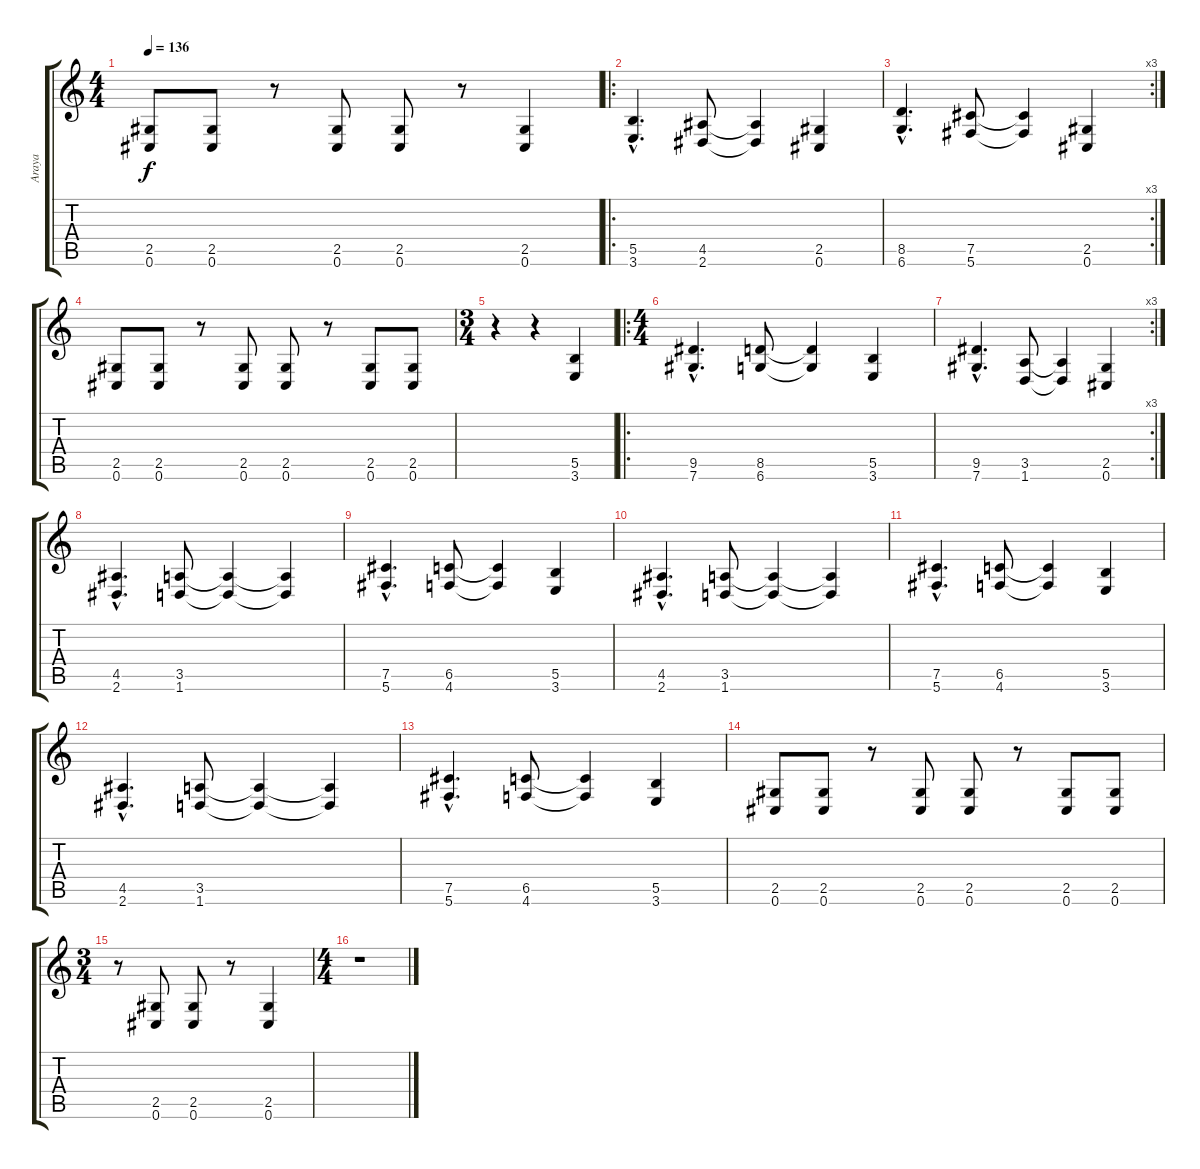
\track ("Araya" "Araya") {instrument electricbassfinger}
\staff {score tabs}
\tuning (Db4 Ab3 E3 B2 Gb2 Db2) {hide}
\ts (4 4)
\tempo 136
\clef g2
\ks c
(2.5 0.6).8{dy f} (2.5 0.6).8 r.8 (2.5 0.6).8 (2.5 0.6).8 r.8 (2.5 0.6).4 |
\ro
(5.5{hac} 3.6{hac}).4{d} (4.5 2.6).8 (4.5{t} 2.6{t}).4 (2.5 0.6).4 |
\rc 3
(8.5{hac} 6.6{hac}).4{d} (7.5 5.6).8 (7.5{t} 5.6{t}).4 (2.5 0.6).4 |
(2.5 0.6).8 (2.5 0.6).8 r.8 (2.5 0.6).8 (2.5 0.6).8 r.8 (2.5 0.6).8 (2.5 0.6).8 |
\ts (3 4)
r.4 r.4 (5.5 3.6).4 |
\ro
\ts (4 4)
(9.5{hac} 7.6{hac}).4{d} (8.5 6.6).8 (8.5{t} 6.6{t}).4 (5.5 3.6).4 |
\rc 3
(9.5{hac} 7.6{hac}).4{d} (3.5 1.6).8 (3.5{t} 1.6{t}).4 (2.5 0.6).4 |
(4.5{hac} 2.6{hac}).4{d} (3.5 1.6).8 (3.5{t} 1.6{t}).4 (3.5{t} 1.6{t}).4 |
(7.5{hac} 5.6{hac}).4{d} (6.5 4.6).8 (6.5{t} 4.6{t}).4 (5.5 3.6).4 |
(4.5{hac} 2.6{hac}).4{d} (3.5 1.6).8 (3.5{t} 1.6{t}).4 (3.5{t} 1.6{t}).4 |
(7.5{hac} 5.6{hac}).4{d} (6.5 4.6).8 (6.5{t} 4.6{t}).4 (5.5 3.6).4 |
(4.5{hac} 2.6{hac}).4{d} (3.5 1.6).8 (3.5{t} 1.6{t}).4 (3.5{t} 1.6{t}).4 |
(7.5{hac} 5.6{hac}).4{d} (6.5 4.6).8 (6.5{t} 4.6{t}).4 (5.5 3.6).4 |
(2.5 0.6).8 (2.5 0.6).8 r.8 (2.5 0.6).8 (2.5 0.6).8 r.8 (2.5 0.6).8 (2.5 0.6).8 |
\ts (3 4)
r.8 (2.5 0.6).8 (2.5 0.6).8 r.8 (2.5 0.6).4 |
\ts (4 4)
r.1
